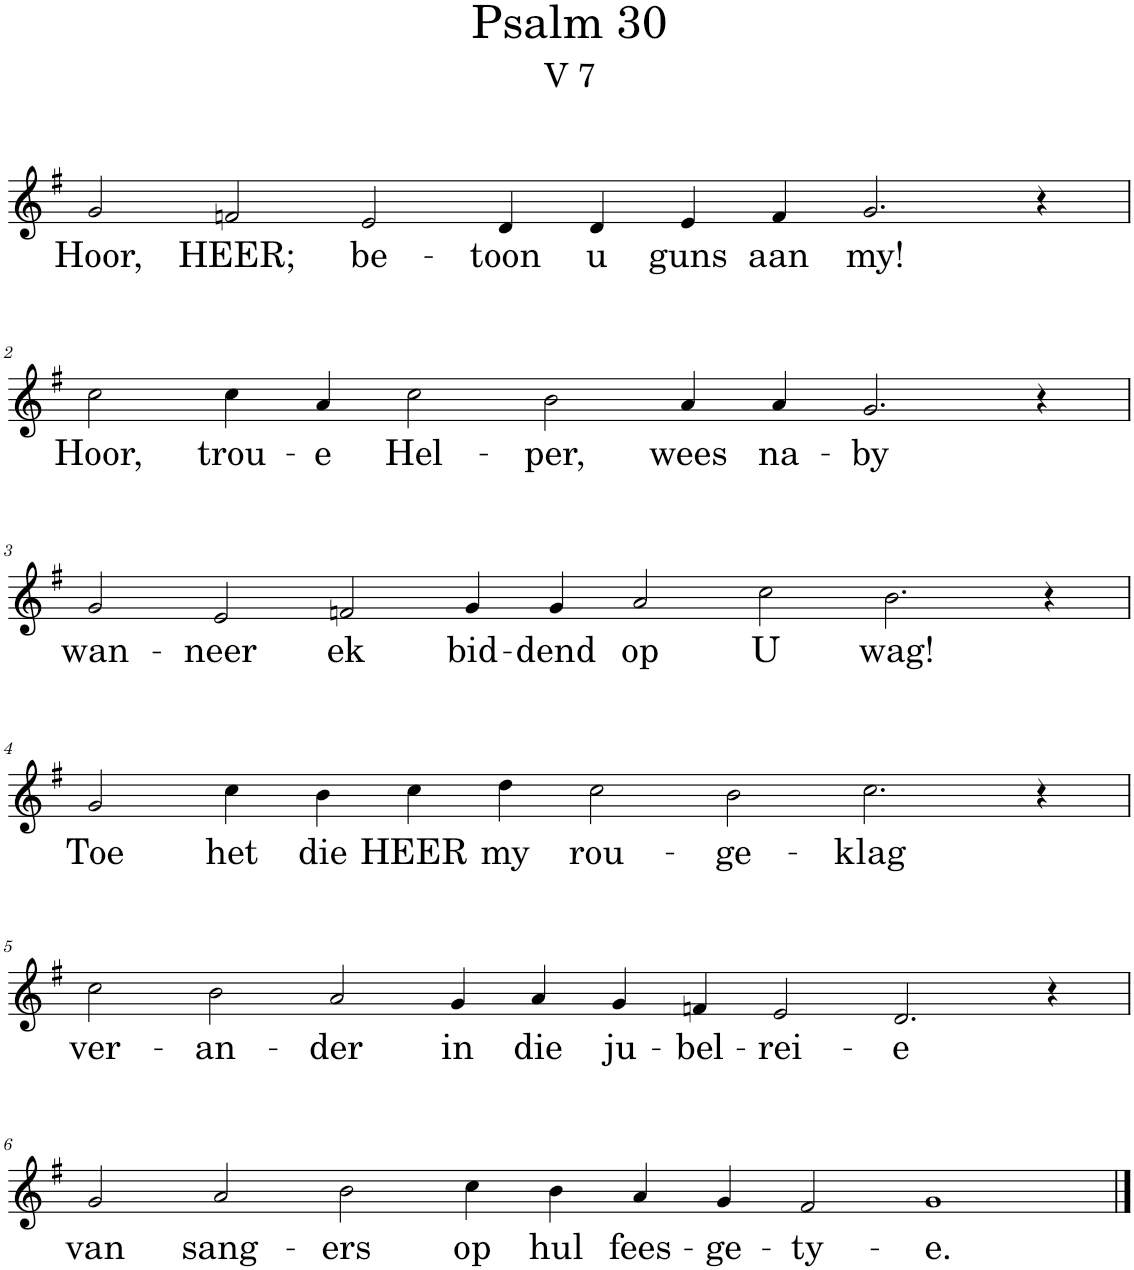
**kern	**text
*part1	*part1
*staff1	*staff1
*I"Pipe Organ	*
*I'Org.	*
*clefG2	*
*k[f#]	*
*M14/4	*
=1	=1
!	!LO:LY:b
2g/	Hoor,
!	!LO:LY:b
2fn/	HEER;
!	!LO:LY:b
2e/	be-
!	!LO:LY:b
4d/	-toon
!	!LO:LY:b
4d/	u
!	!LO:LY:b
4e/	guns
!	!LO:LY:b
4f/	aan
!	!LO:LY:b
2.g/	my!
4r	.
!!LO:LB:g=z
=2	=2
!	!LO:LY:b
2cc\	Hoor,
!	!LO:LY:b
4cc\	trou-
!	!LO:LY:b
4a/	-e
!	!LO:LY:b
2cc\	Hel-
!	!LO:LY:b
2b\	-per,
!	!LO:LY:b
4a/	wees
!	!LO:LY:b
4a/	na-
!	!LO:LY:b
2.g/	-by
4r	.
!!LO:LB:g=z
=3	=3
*M16/4	*
!	!LO:LY:b
2g/	wan-
!	!LO:LY:b
2e/	-neer
!	!LO:LY:b
2fn/	ek
!	!LO:LY:b
4g/	bid-
!	!LO:LY:b
4g/	-dend
!	!LO:LY:b
2a/	op
!	!LO:LY:b
2cc\	U
!	!LO:LY:b
2.b\	wag!
4r	.
!!LO:LB:g=z
=4	=4
*M14/4	*
!	!LO:LY:b
2g/	Toe
!	!LO:LY:b
4cc\	het
!	!LO:LY:b
4b\	die
!	!LO:LY:b
4cc\	HEER
!	!LO:LY:b
4dd\	my
!	!LO:LY:b
2cc\	rou-
!	!LO:LY:b
2b\	-ge-
!	!LO:LY:b
2.cc\	-klag
4r	.
!!LO:LB:g=z
=5	=5
*M16/4	*
!	!LO:LY:b
2cc\	ver-
!	!LO:LY:b
2b\	-an-
!	!LO:LY:b
2a/	-der
!	!LO:LY:b
4g/	in
!	!LO:LY:b
4a/	die
!	!LO:LY:b
4g/	ju-
!	!LO:LY:b
4fn/	-bel-
!	!LO:LY:b
2e/	-rei-
!	!LO:LY:b
2.d/	-e
4r	.
!!LO:LB:g=z
=6	=6
!	!LO:LY:b
2g/	van
!	!LO:LY:b
2a/	sang-
!	!LO:LY:b
2b\	-ers
!	!LO:LY:b
4cc\	op
!	!LO:LY:b
4b\	hul
!	!LO:LY:b
4a/	fees-
!	!LO:LY:b
4g/	-ge-
!	!LO:LY:b
2f#/	-ty-
!	!LO:LY:b
1g	-e.
==	==
*-	*-
